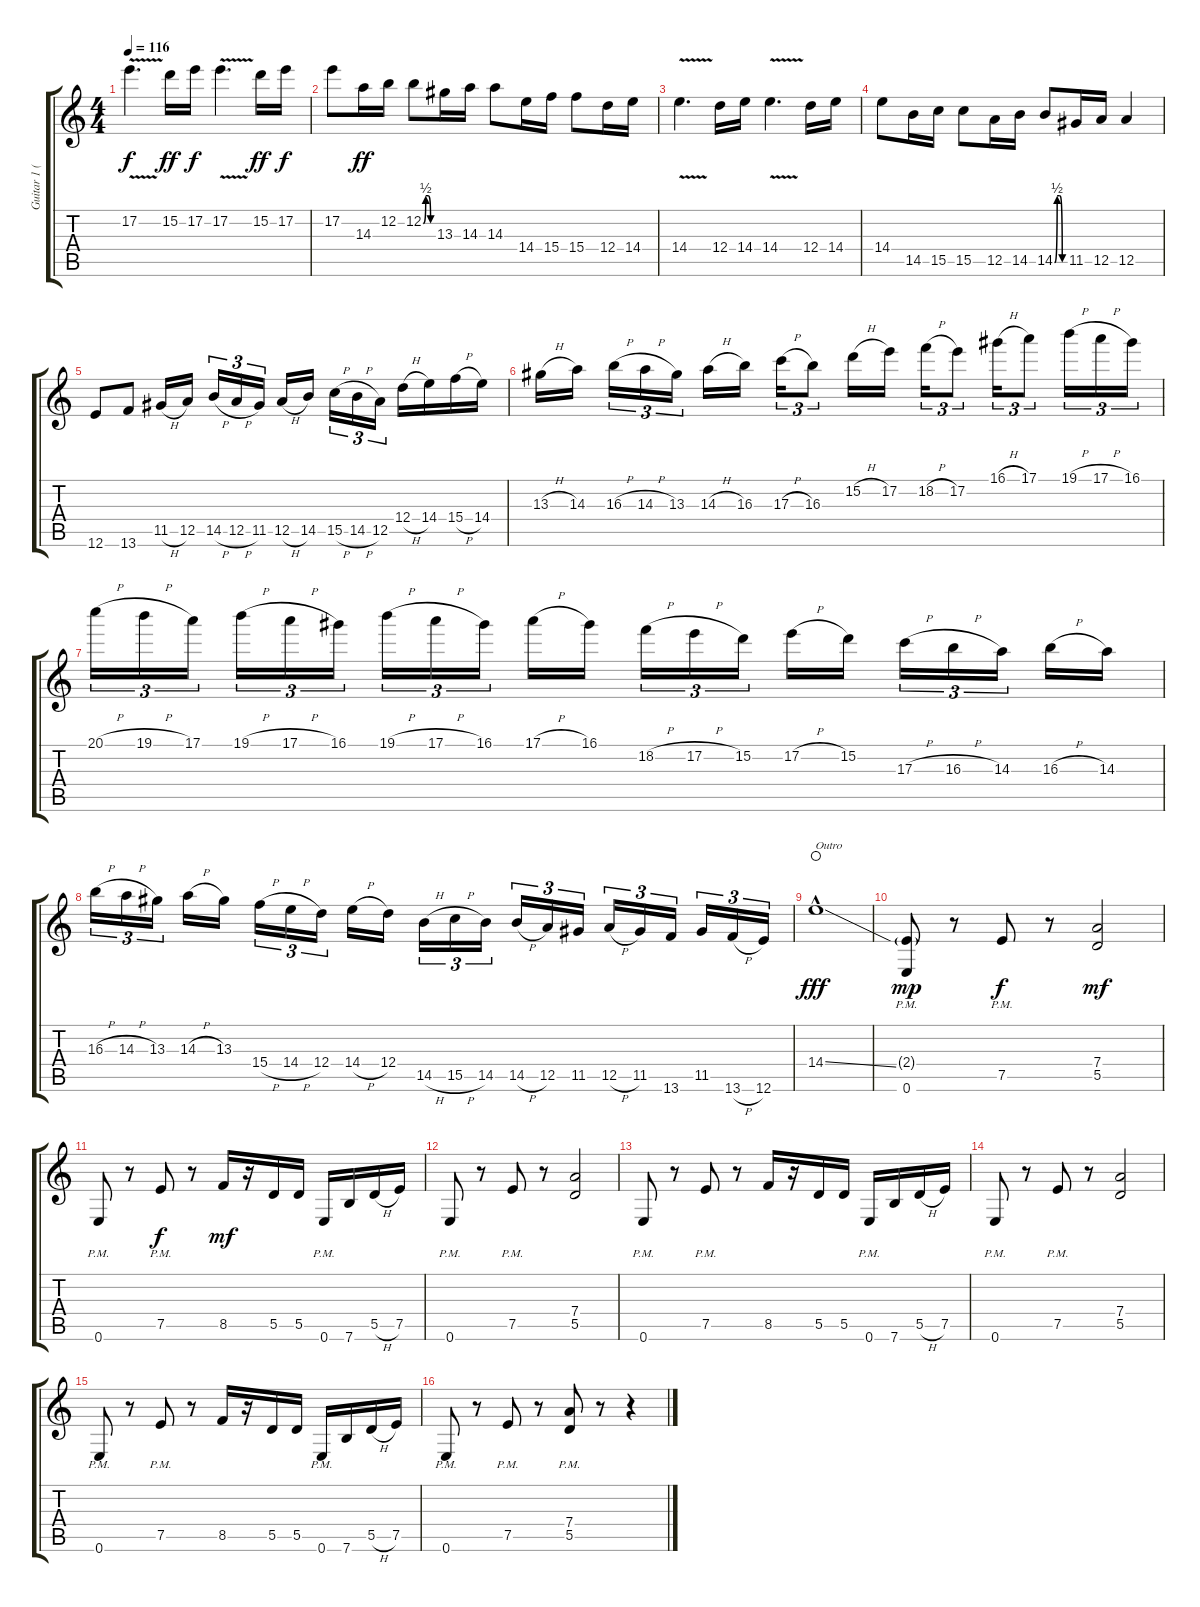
\track ("Guitar 1 (Dave Mustaine)" "Guitar 1 (") {instrument distortionguitar}
\staff {score tabs}
\tuning (E4 B3 G3 D3 A2 E2) {hide}
\ts (4 4)
\tempo 116
\clef g2
\ks c
17.2{v}.4{d dy f} 15.2.16{dy ff} 17.2.16{dy f} 17.2{v}.4{d} 15.2.16{dy ff} 17.2.16{dy f} |
17.2.8 14.3.16{dy ff} 12.2.16 12.2{be (custom 0 0 15 2 30 2 45 0 60 0)}.8 13.3.16 14.3.16 14.3.8 14.4.16 15.4.16 15.4.8 12.4.16 14.4.16 |
14.4{v}.4{d} 12.4.16 14.4.16 14.4{v}.4{d} 12.4.16 14.4.16 |
14.4.8 14.5.16 15.5.16 15.5.8 12.5.16 14.5.16 14.5{be (custom 0 0 15 2 30 2 45 0 60 0)}.8 11.5.16 12.5.16 12.5.4 |
12.6.8 13.6.8 11.5{h}.16 12.5.16{beam splitsecondary} 14.5{h}.16{tu (3 2)} 12.5{h}.16{tu (3 2)} 11.5.16{tu (3 2)} 12.5{h}.16 14.5.16{beam splitsecondary} 15.5{h}.16{tu (3 2)} 14.5{h}.16{tu (3 2)} 12.5.16{tu (3 2)} 12.4{h}.16 14.4.16 15.4{h}.16 14.4.16 |
13.3{h}.16 14.3.16{beam splitsecondary} 16.3{h}.16{tu (3 2)} 14.3{h}.16{tu (3 2)} 13.3.16{tu (3 2)} 14.3{h}.16 16.3.16{beam splitsecondary} 17.3{h}.16{tu (3 2)} 16.3.8{tu (3 2)} 15.2{h}.16 17.2.16{beam splitsecondary} 18.2{h}.16{tu (3 2)} 17.2.8{tu (3 2)} 16.1{h}.16{tu (3 2)} 17.1.8{tu (3 2)} 19.1{h}.16{tu (3 2)} 17.1{h}.16{tu (3 2)} 16.1.16{tu (3 2)} |
20.1{h}.16{tu (3 2)} 19.1{h}.16{tu (3 2)} 17.1.16{tu (3 2) beam splitsecondary} 19.1{h}.16{tu (3 2)} 17.1{h}.16{tu (3 2)} 16.1.16{tu (3 2)} 19.1{h}.16{tu (3 2)} 17.1{h}.16{tu (3 2)} 16.1.16{tu (3 2) beam splitsecondary} 17.1{h}.16 16.1.16 18.2{h}.16{tu (3 2)} 17.2{h}.16{tu (3 2)} 15.2.16{tu (3 2) beam splitsecondary} 17.2{h}.16 15.2.16 17.3{h}.16{tu (3 2)} 16.3{h}.16{tu (3 2)} 14.3.16{tu (3 2) beam splitsecondary} 16.3{h}.16 14.3.16 |
16.3{h}.16{tu (3 2)} 14.3{h}.16{tu (3 2)} 13.3.16{tu (3 2) beam splitsecondary} 14.3{h}.16 13.3.16 15.4{h}.16{tu (3 2)} 14.4{h}.16{tu (3 2)} 12.4.16{tu (3 2) beam splitsecondary} 14.4{h}.16 12.4.16 14.5{h}.16{tu (3 2)} 15.5{h}.16{tu (3 2)} 14.5.16{tu (3 2) beam splitsecondary} 14.5{h}.16{tu (3 2)} 12.5.16{tu (3 2)} 11.5.16{tu (3 2)} 12.5{h}.16{tu (3 2)} 11.5.16{tu (3 2)} 13.6.16{tu (3 2) beam splitsecondary} 11.5.16{tu (3 2)} 13.6{h}.16{tu (3 2)} 12.6.16{tu (3 2)} |
14.4{ss hac}.1{txt "Outro" dy fff waho} |
(2.4{g} 0.6{pm}).8{dy mp} r.8 7.5{pm}.8{dy f} r.8 (7.4 5.5).2{dy mf} |
0.6{pm}.8 r.8 7.5{pm}.8{dy f} r.8 8.5.16{dy mf} r.16 5.5.16 5.5.16 0.6{pm}.16 7.6.16 5.5{h}.16 7.5.16 |
0.6{pm}.8 r.8 7.5{pm}.8 r.8 (7.4 5.5).2 |
0.6{pm}.8 r.8 7.5{pm}.8 r.8 8.5.16 r.16 5.5.16 5.5.16 0.6{pm}.16 7.6.16 5.5{h}.16 7.5.16 |
0.6{pm}.8 r.8 7.5{pm}.8 r.8 (7.4 5.5).2 |
0.6{pm}.8 r.8 7.5{pm}.8 r.8 8.5.16 r.16 5.5.16 5.5.16 0.6{pm}.16 7.6.16 5.5{h}.16 7.5.16 |
0.6{pm}.8 r.8 7.5{pm}.8 r.8 (7.4{pm} 5.5{pm}).8 r.8 r.4
